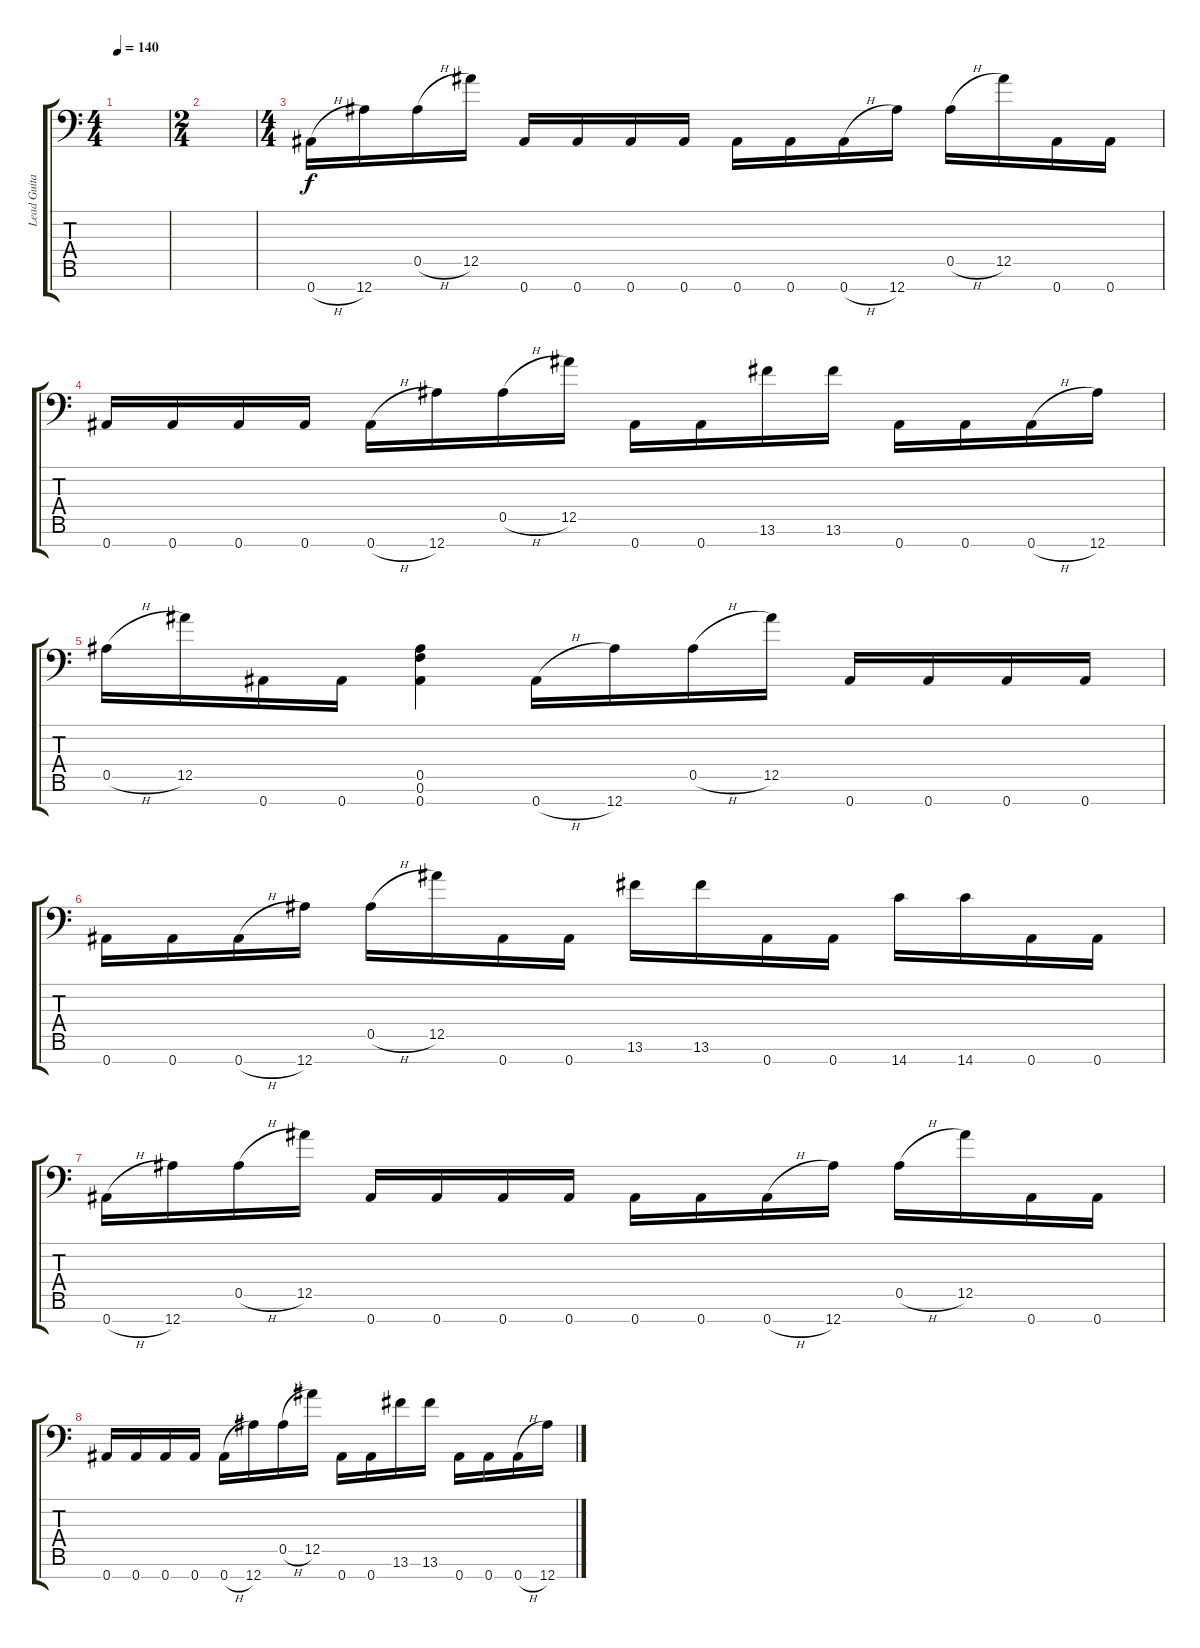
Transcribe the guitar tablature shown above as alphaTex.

\track ("Lead Guitar" "Lead Guita") {instrument overdrivenguitar}
\staff {score tabs}
\tuning (Eb4 Bb3 Gb3 Eb3 Bb2 F2 Bb1) {hide}
\ts (4 4)
\tempo 140
\clef f4
\ks c
|
\ts (2 4)
|
\ts (4 4)
0.7{h}.16 12.7.16 0.5{h}.16 12.5.16 0.7.16 0.7.16 0.7.16 0.7.16 0.7.16 0.7.16 0.7{h}.16 12.7.16 0.5{h}.16 12.5.16 0.7.16 0.7.16 |
0.7.16 0.7.16 0.7.16 0.7.16 0.7{h}.16 12.7.16 0.5{h}.16 12.5.16 0.7.16 0.7.16 13.6.16 13.6.16 0.7.16 0.7.16 0.7{h}.16 12.7.16 |
0.5{h}.16 12.5.16 0.7.16 0.7.16 (0.5 0.6 0.7).4 0.7{h}.16 12.7.16 0.5{h}.16 12.5.16 0.7.16 0.7.16 0.7.16 0.7.16 |
0.7.16 0.7.16 0.7{h}.16 12.7.16 0.5{h}.16 12.5.16 0.7.16 0.7.16 13.6.16 13.6.16 0.7.16 0.7.16 14.7.16 14.7.16 0.7.16 0.7.16 |
0.7{h}.16 12.7.16 0.5{h}.16 12.5.16 0.7.16 0.7.16 0.7.16 0.7.16 0.7.16 0.7.16 0.7{h}.16 12.7.16 0.5{h}.16 12.5.16 0.7.16 0.7.16 |
0.7.16 0.7.16 0.7.16 0.7.16 0.7{h}.16 12.7.16 0.5{h}.16 12.5.16 0.7.16 0.7.16 13.6.16 13.6.16 0.7.16 0.7.16 0.7{h}.16 12.7.16
